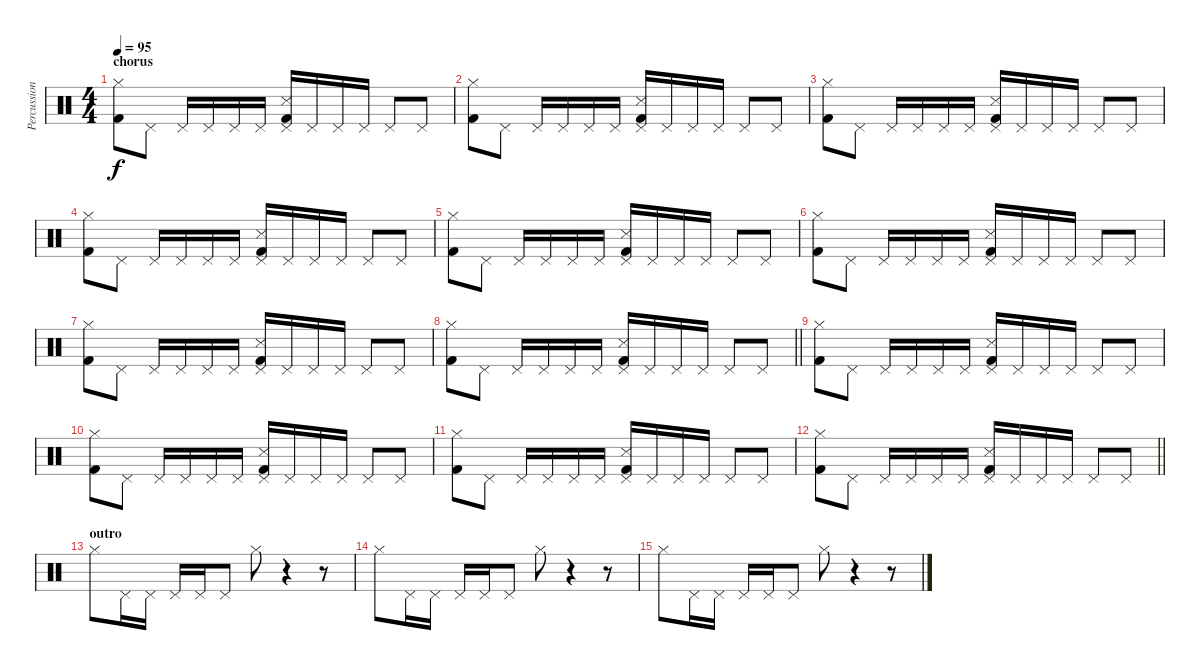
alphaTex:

\track ("Percussion" "Percussion") {instrument percussion}
\staff {score}
\articulation defaults
\ts (4 4)
\section ("" "chorus")
\tempo 95
\clef neutral
\ks c
("Kick (hit) 2" "Hi-Hat (closed)").8{dy f} "Pedal Hi-Hat (hit)".8 "Pedal Hi-Hat (hit)".16 "Pedal Hi-Hat (hit)".16 "Pedal Hi-Hat (hit)".16 "Pedal Hi-Hat (hit)".16 ("Kick (hit) 2" "Snare (side stick) 3" "Pedal Hi-Hat (hit)").16 "Pedal Hi-Hat (hit)".16 "Pedal Hi-Hat (hit)".16 "Pedal Hi-Hat (hit)".16 "Pedal Hi-Hat (hit)".8 "Pedal Hi-Hat (hit)".8 |
("Kick (hit) 2" "Hi-Hat (closed)").8 "Pedal Hi-Hat (hit)".8 "Pedal Hi-Hat (hit)".16 "Pedal Hi-Hat (hit)".16 "Pedal Hi-Hat (hit)".16 "Pedal Hi-Hat (hit)".16 ("Kick (hit) 2" "Snare (side stick) 3" "Pedal Hi-Hat (hit)").16 "Pedal Hi-Hat (hit)".16 "Pedal Hi-Hat (hit)".16 "Pedal Hi-Hat (hit)".16 "Pedal Hi-Hat (hit)".8 "Pedal Hi-Hat (hit)".8 |
("Kick (hit) 2" "Hi-Hat (closed)").8 "Pedal Hi-Hat (hit)".8 "Pedal Hi-Hat (hit)".16 "Pedal Hi-Hat (hit)".16 "Pedal Hi-Hat (hit)".16 "Pedal Hi-Hat (hit)".16 ("Kick (hit) 2" "Snare (side stick) 3" "Pedal Hi-Hat (hit)").16 "Pedal Hi-Hat (hit)".16 "Pedal Hi-Hat (hit)".16 "Pedal Hi-Hat (hit)".16 "Pedal Hi-Hat (hit)".8 "Pedal Hi-Hat (hit)".8 |
("Kick (hit) 2" "Hi-Hat (closed)").8 "Pedal Hi-Hat (hit)".8 "Pedal Hi-Hat (hit)".16 "Pedal Hi-Hat (hit)".16 "Pedal Hi-Hat (hit)".16 "Pedal Hi-Hat (hit)".16 ("Kick (hit) 2" "Snare (side stick) 3" "Pedal Hi-Hat (hit)").16 "Pedal Hi-Hat (hit)".16 "Pedal Hi-Hat (hit)".16 "Pedal Hi-Hat (hit)".16 "Pedal Hi-Hat (hit)".8 "Pedal Hi-Hat (hit)".8 |
("Kick (hit) 2" "Hi-Hat (closed)").8 "Pedal Hi-Hat (hit)".8 "Pedal Hi-Hat (hit)".16 "Pedal Hi-Hat (hit)".16 "Pedal Hi-Hat (hit)".16 "Pedal Hi-Hat (hit)".16 ("Kick (hit) 2" "Snare (side stick) 3" "Pedal Hi-Hat (hit)").16 "Pedal Hi-Hat (hit)".16 "Pedal Hi-Hat (hit)".16 "Pedal Hi-Hat (hit)".16 "Pedal Hi-Hat (hit)".8 "Pedal Hi-Hat (hit)".8 |
("Kick (hit) 2" "Hi-Hat (closed)").8 "Pedal Hi-Hat (hit)".8 "Pedal Hi-Hat (hit)".16 "Pedal Hi-Hat (hit)".16 "Pedal Hi-Hat (hit)".16 "Pedal Hi-Hat (hit)".16 ("Kick (hit) 2" "Snare (side stick) 3" "Pedal Hi-Hat (hit)").16 "Pedal Hi-Hat (hit)".16 "Pedal Hi-Hat (hit)".16 "Pedal Hi-Hat (hit)".16 "Pedal Hi-Hat (hit)".8 "Pedal Hi-Hat (hit)".8 |
("Kick (hit) 2" "Hi-Hat (closed)").8 "Pedal Hi-Hat (hit)".8 "Pedal Hi-Hat (hit)".16 "Pedal Hi-Hat (hit)".16 "Pedal Hi-Hat (hit)".16 "Pedal Hi-Hat (hit)".16 ("Kick (hit) 2" "Snare (side stick) 3" "Pedal Hi-Hat (hit)").16 "Pedal Hi-Hat (hit)".16 "Pedal Hi-Hat (hit)".16 "Pedal Hi-Hat (hit)".16 "Pedal Hi-Hat (hit)".8 "Pedal Hi-Hat (hit)".8 |
\barLineRight lightlight
("Kick (hit) 2" "Hi-Hat (closed)").8 "Pedal Hi-Hat (hit)".8 "Pedal Hi-Hat (hit)".16 "Pedal Hi-Hat (hit)".16 "Pedal Hi-Hat (hit)".16 "Pedal Hi-Hat (hit)".16 ("Kick (hit) 2" "Snare (side stick) 3" "Pedal Hi-Hat (hit)").16 "Pedal Hi-Hat (hit)".16 "Pedal Hi-Hat (hit)".16 "Pedal Hi-Hat (hit)".16 "Pedal Hi-Hat (hit)".8 "Pedal Hi-Hat (hit)".8 |
("Kick (hit) 2" "Hi-Hat (closed)").8 "Pedal Hi-Hat (hit)".8 "Pedal Hi-Hat (hit)".16 "Pedal Hi-Hat (hit)".16 "Pedal Hi-Hat (hit)".16 "Pedal Hi-Hat (hit)".16 ("Kick (hit) 2" "Snare (side stick) 3" "Pedal Hi-Hat (hit)").16 "Pedal Hi-Hat (hit)".16 "Pedal Hi-Hat (hit)".16 "Pedal Hi-Hat (hit)".16 "Pedal Hi-Hat (hit)".8 "Pedal Hi-Hat (hit)".8 |
("Kick (hit) 2" "Hi-Hat (closed)").8 "Pedal Hi-Hat (hit)".8 "Pedal Hi-Hat (hit)".16 "Pedal Hi-Hat (hit)".16 "Pedal Hi-Hat (hit)".16 "Pedal Hi-Hat (hit)".16 ("Kick (hit) 2" "Snare (side stick) 3" "Pedal Hi-Hat (hit)").16 "Pedal Hi-Hat (hit)".16 "Pedal Hi-Hat (hit)".16 "Pedal Hi-Hat (hit)".16 "Pedal Hi-Hat (hit)".8 "Pedal Hi-Hat (hit)".8 |
("Kick (hit) 2" "Hi-Hat (closed)").8 "Pedal Hi-Hat (hit)".8 "Pedal Hi-Hat (hit)".16 "Pedal Hi-Hat (hit)".16 "Pedal Hi-Hat (hit)".16 "Pedal Hi-Hat (hit)".16 ("Kick (hit) 2" "Snare (side stick) 3" "Pedal Hi-Hat (hit)").16 "Pedal Hi-Hat (hit)".16 "Pedal Hi-Hat (hit)".16 "Pedal Hi-Hat (hit)".16 "Pedal Hi-Hat (hit)".8 "Pedal Hi-Hat (hit)".8 |
\barLineRight lightlight
("Kick (hit) 2" "Hi-Hat (closed)").8 "Pedal Hi-Hat (hit)".8 "Pedal Hi-Hat (hit)".16 "Pedal Hi-Hat (hit)".16 "Pedal Hi-Hat (hit)".16 "Pedal Hi-Hat (hit)".16 ("Kick (hit) 2" "Snare (side stick) 3" "Pedal Hi-Hat (hit)").16 "Pedal Hi-Hat (hit)".16 "Pedal Hi-Hat (hit)".16 "Pedal Hi-Hat (hit)".16 "Pedal Hi-Hat (hit)".8 "Pedal Hi-Hat (hit)".8 |
\section ("" "outro")
"Hi-Hat (closed)".8 "Pedal Hi-Hat (hit)".16 "Pedal Hi-Hat (hit)".16 "Pedal Hi-Hat (hit)".16 "Pedal Hi-Hat (hit)".16 "Pedal Hi-Hat (hit)".8 "Hi-Hat (closed)".8 r.4 r.8 |
"Hi-Hat (closed)".8 "Pedal Hi-Hat (hit)".16 "Pedal Hi-Hat (hit)".16 "Pedal Hi-Hat (hit)".16 "Pedal Hi-Hat (hit)".16 "Pedal Hi-Hat (hit)".8 "Hi-Hat (closed)".8 r.4 r.8 |
"Hi-Hat (closed)".8 "Pedal Hi-Hat (hit)".16 "Pedal Hi-Hat (hit)".16 "Pedal Hi-Hat (hit)".16 "Pedal Hi-Hat (hit)".16 "Pedal Hi-Hat (hit)".8 "Hi-Hat (closed)".8 r.4 r.8
